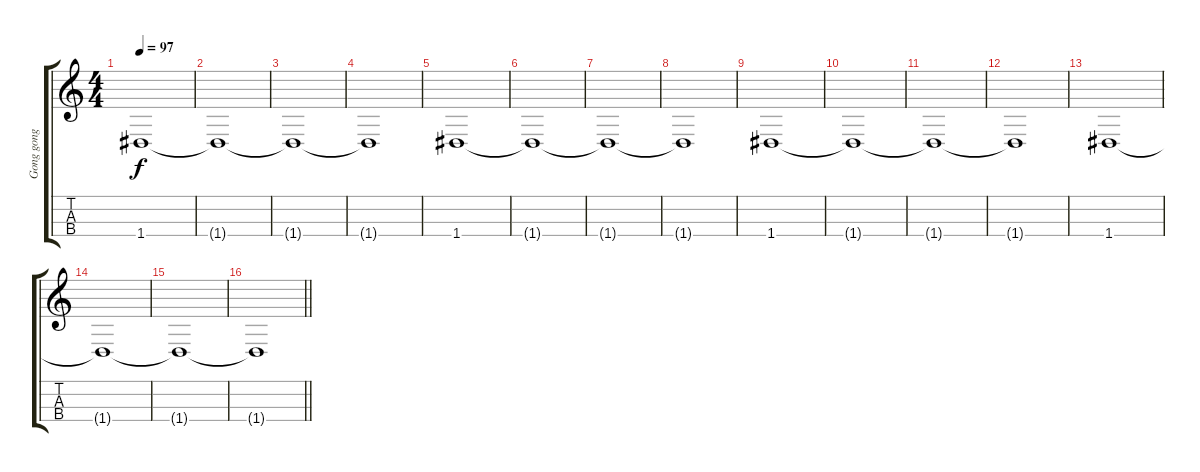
\track ("Gong gong" "Gong gong") {instrument taikodrum}
\staff {score tabs}
\tuning (E4 B3 G3 D3) {hide}
\ts (4 4)
\tempo 97
\clef g2
\ks c
1.4.1{dy f} |
1.4{t}.1 |
1.4{t}.1 |
1.4{t}.1 |
1.4.1 |
1.4{t}.1 |
1.4{t}.1 |
1.4{t}.1 |
1.4.1 |
1.4{t}.1 |
1.4{t}.1 |
1.4{t}.1 |
1.4.1 |
1.4{t}.1 |
1.4{t}.1 |
\barLineRight lightlight
1.4{t}.1
